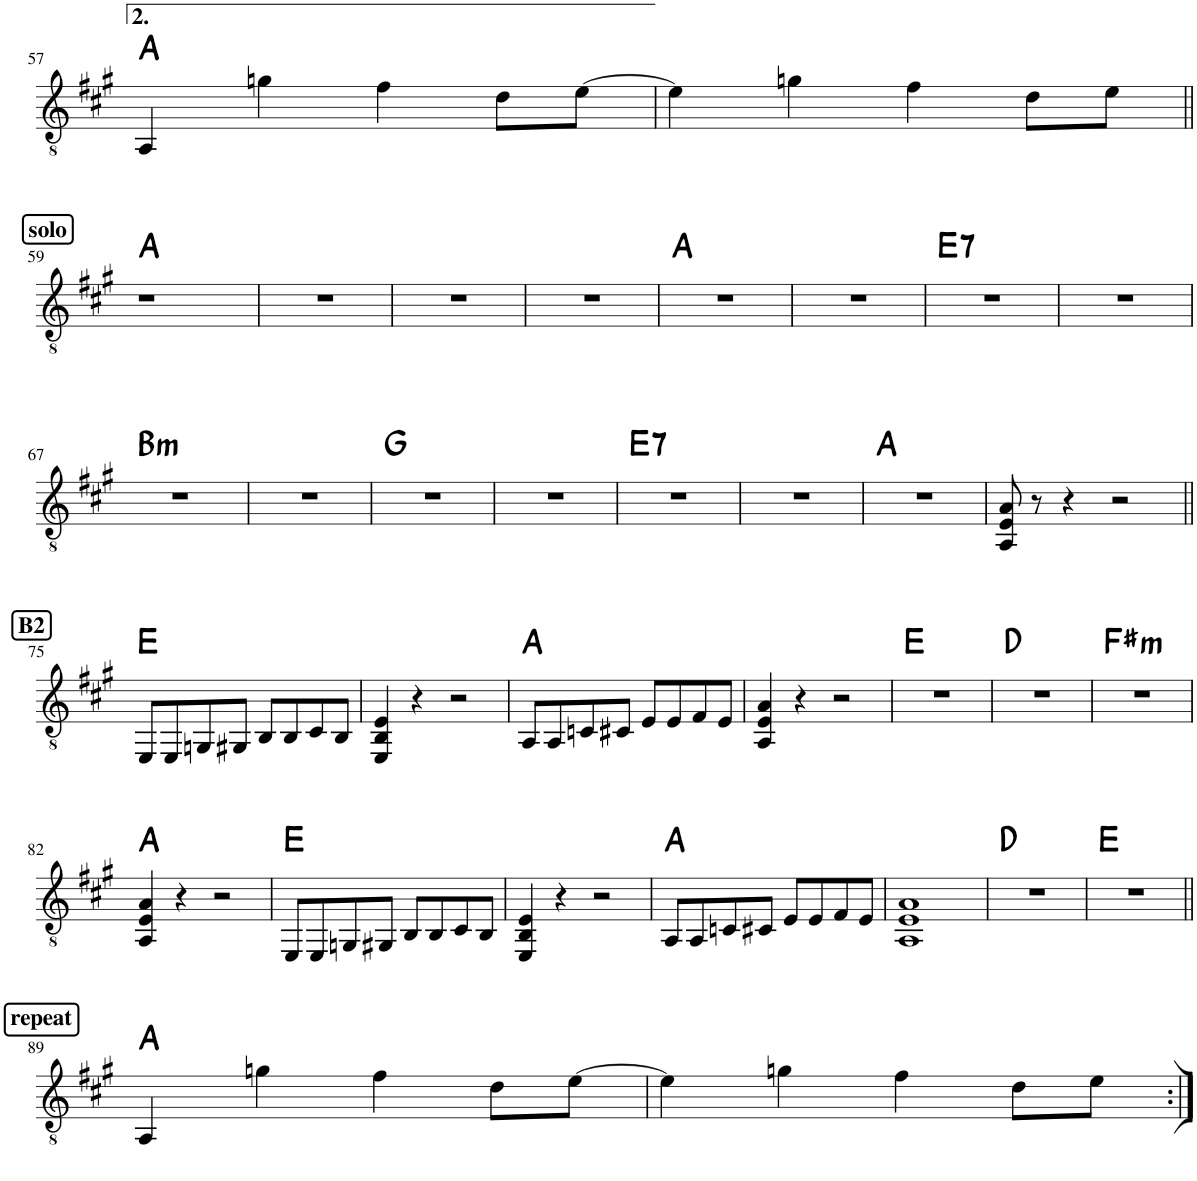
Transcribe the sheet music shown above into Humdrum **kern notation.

**kern	**harte
*part1	*part1
*staff1	*
*I"Classical Guitar	*
*I'Guit.	*
!!LO:PB:g=z
*clefGv2	*
*k[f#c#g#]	*
*M4/4	*
=57	=57
4AA/	A:maj
4gn\	.
4f#\	.
8d\L	.
[8e\J	.
=58	=58
4e\]	.
4gn\	.
4f#\	.
8d\L	.
8e\J	.
!!LO:LB:g=z
!!LO:REH:place=s1:a:B:cj:fs=11:t=solo
=59||	=59||
1r	A:maj
=60	=60
1r	.
=61	=61
1r	.
=62	=62
1r	.
=63	=63
1r	A:maj
=64	=64
1r	.
=65	=65
!	!LO:H:kt=7
1r	E:7
=66	=66
1r	.
!!LO:LB:g=z
=67	=67
!	!LO:H:kt=m
1r	B:min
=68	=68
1r	.
=69	=69
1r	G:maj
=70	=70
1r	.
=71	=71
!	!LO:H:kt=7
1r	E:7
=72	=72
1r	.
=73	=73
1r	A:maj
=74	=74
8AA/ 8E/ 8A/	.
8r	.
4r	.
2r	.
!!LO:LB:g=z
!!LO:REH:place=s1:a:B:cj:fs=11:t=B2
=75||	=75||
8EE/L	E:maj
8EE/	.
8GGn/	.
8GG#X/J	.
8BB/L	.
8BB/	.
8C#/	.
8BB/J	.
=76	=76
4EE/ 4BB/ 4E/	.
4r	.
2r	.
=77	=77
8AA/L	A:maj
8AA/	.
8Cn/	.
8C#X/J	.
8E/L	.
8E/	.
8F#/	.
8E/J	.
=78	=78
4AA/ 4E/ 4A/	.
4r	.
2r	.
=79	=79
1r	E:maj
=80	=80
1r	D:maj
=81	=81
!	!LO:H:kt=m
1r	F#:min
!!LO:LB:g=z
=82	=82
4AA/ 4E/ 4A/	A:maj
4r	.
2r	.
=83	=83
8EE/L	E:maj
8EE/	.
8GGn/	.
8GG#X/J	.
8BB/L	.
8BB/	.
8C#/	.
8BB/J	.
=84	=84
4EE/ 4BB/ 4E/	.
4r	.
2r	.
=85	=85
8AA/L	A:maj
8AA/	.
8Cn/	.
8C#X/J	.
8E/L	.
8E/	.
8F#/	.
8E/J	.
=86	=86
1AA 1E 1A	.
=87	=87
1r	D:maj
=88	=88
1r	E:maj
!!LO:LB:g=z
!!LO:REH:place=s1:a:B:cj:fs=11:t=repeat
=89||	=89||
4AA/	A:maj
4gn\	.
4f#\	.
8d\L	.
[8e\J	.
=90	=90
4e\]	.
4gn\	.
4f#\	.
8d\L	.
8e\J	.
=:|!	=:|!
*-	*-
